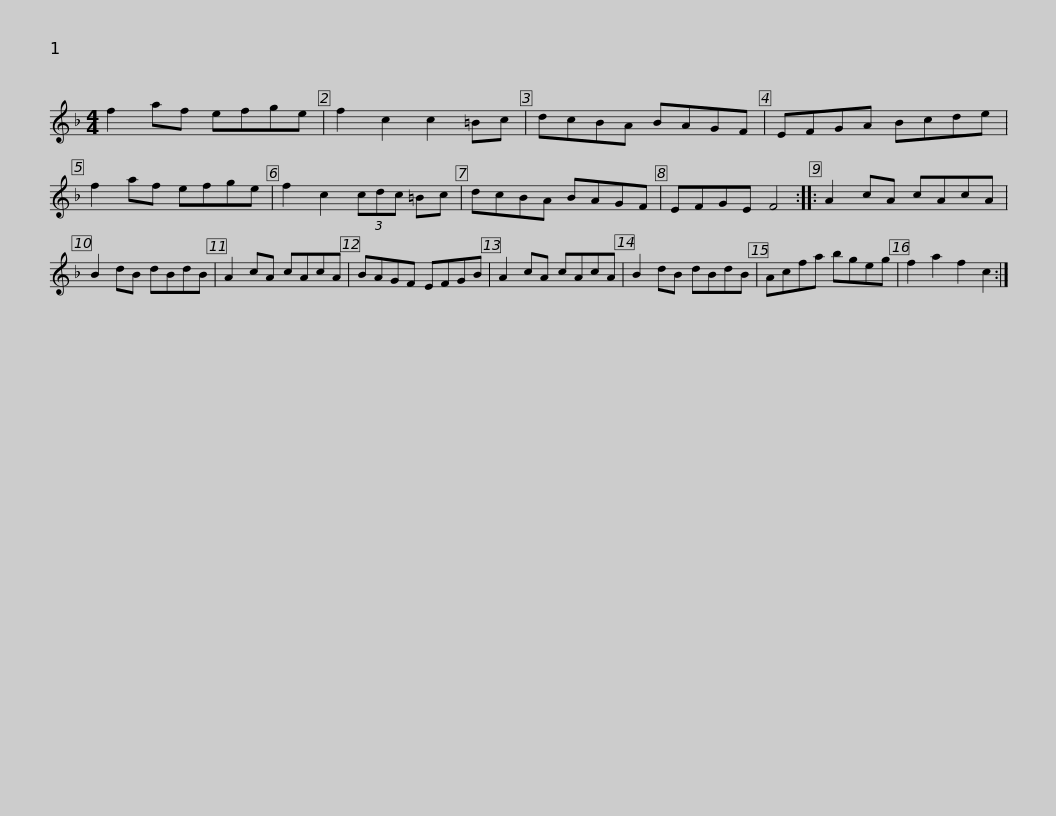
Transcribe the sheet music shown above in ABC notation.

X:1
L:1/8
M:4/4
I:linebreak $
K:F
V:1 treble
V:1
 f2 af efge | f2 c2 c2 =Bc | dcBA BAGF | EFGA Bcde | f2 af efge | %5
 f2 c2 (3cdc =Bc |$ dcBA BAGF | EFGE F4 :: A2 cA cAcA | B2 dB dBdB | %10
 A2 cA cAcA | BAGF EFGB |$ A2 cA cAcA | B2 dB dBdB | Acfa bgeg | %15
 f2 a2 f2 c2 :| %16
